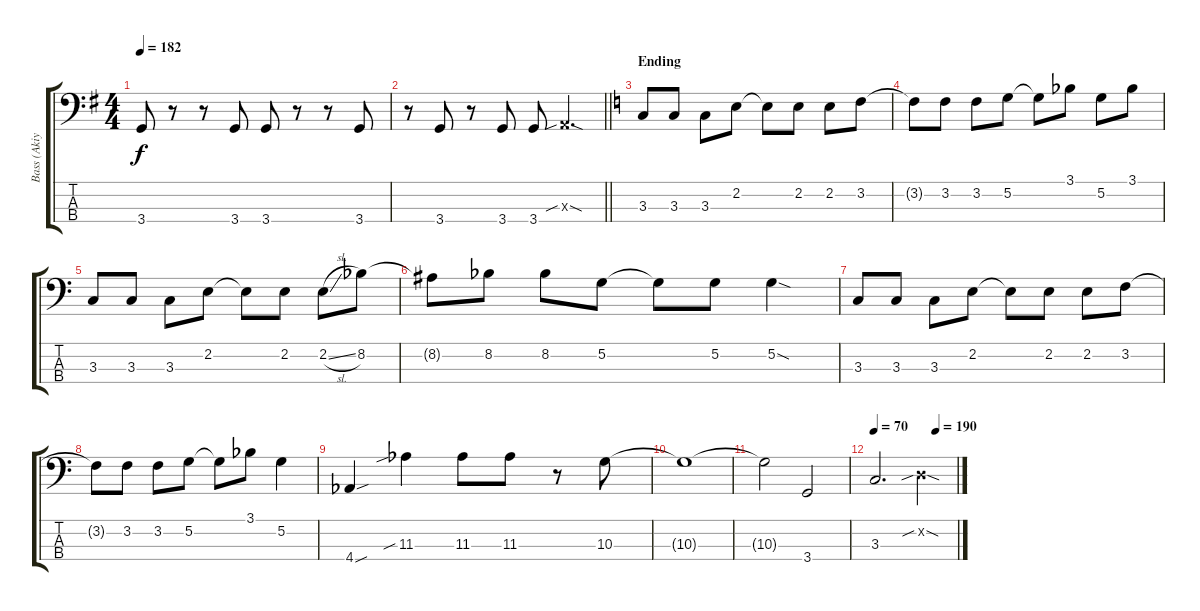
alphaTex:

\track ("Bass (Akiyama Mio)" "Bass (Akiy") {instrument electricbassfinger}
\staff {score tabs}
\tuning (G2 D2 A1 E1) {hide}
\ts (4 4)
\tempo 182
\clef f4
\ks g
3.4.8{dy f} r.8 r.8 3.4.8 3.4.8 r.8 r.8 3.4.8 |
\barLineRight lightlight
r.8 3.4.8 r.8 3.4.8 3.4.8 0.3{sib sod x}.4{d} |
\section ("" "Ending")
\ks c
3.3.8 3.3.8 3.3.8 2.2.8 2.2{t}.8 2.2.8 2.2.8 3.2.8 |
3.2{t}.8 3.2.8 3.2.8 5.2.8 5.2{t}.8 3.1{acc b}.8 5.2.8 3.1{acc b}.8 |
3.3.8 3.3.8 3.3.8 2.2.8 2.2{t}.8 2.2.8 2.2{sl}.8 8.2{acc b}.8 |
8.2{t}.8 8.2{acc b}.8 8.2{acc b}.8 5.2.8 5.2{t}.8 5.2.8 5.2{sod}.4 |
3.3.8 3.3.8 3.3.8 2.2.8 2.2{t}.8 2.2.8 2.2.8 3.2.8 |
3.2{t}.8 3.2.8 3.2.8 5.2.8 5.2{t}.8 3.1{acc b}.8 5.2.4 |
4.4{sou acc b}.4 11.3{sib acc b}.4 11.3{acc b}.8 11.3{acc b}.8 r.8 10.3.8 |
10.3{t}.1 |
10.3{t}.2 3.4.2 |
\tempo 70
\tempo (190 0.75)
3.3.2{d} 0.2{sib sod x}.4
